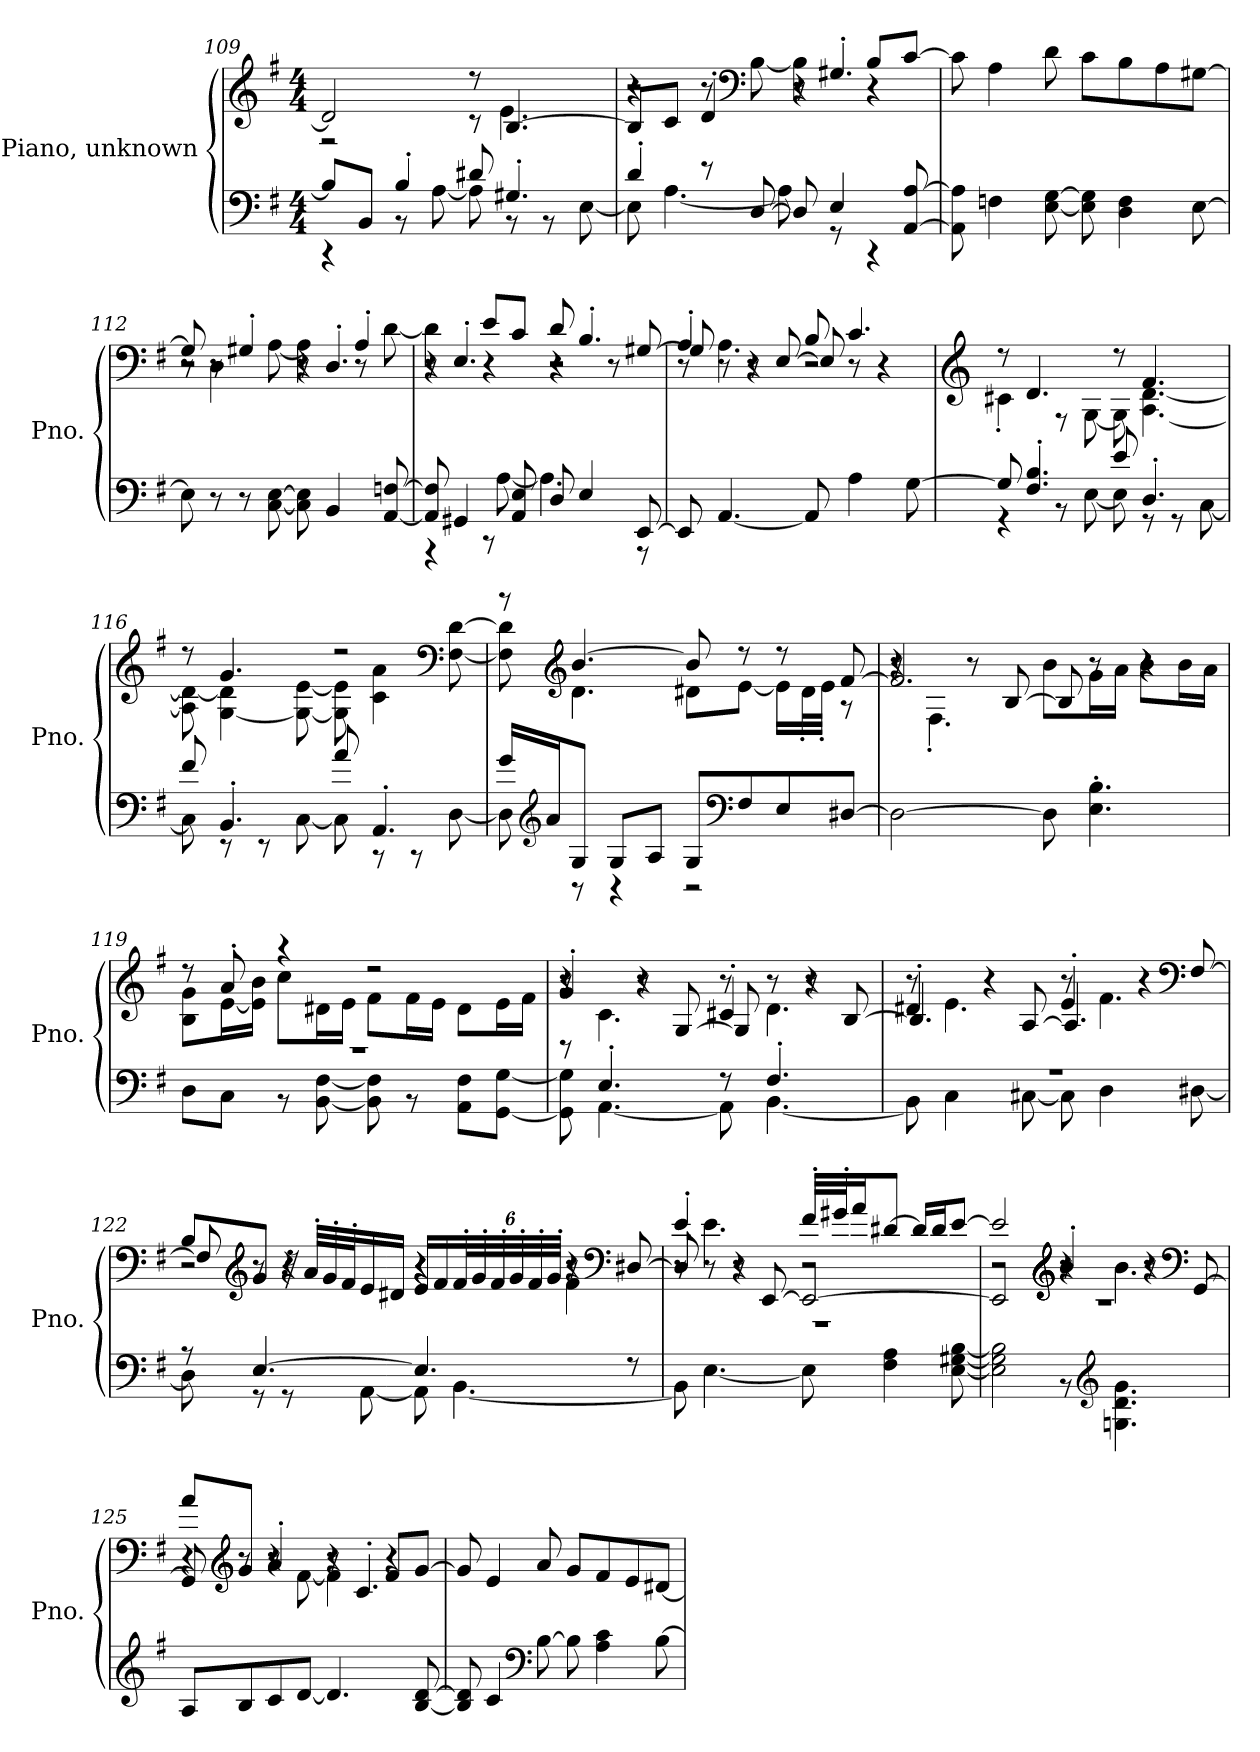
**kern	**kern
*part1	*part1
*staff2	*staff1
*I"Piano, unknown	*
*I'Pno.	*
*clefF4	*clefG2
*k[f#]	*k[f#]
*M4/4	*M4/4
=109	=109
*^	*^
8B/L]	4r	2d#/]	2r
8BB/J	.	.	.
4B'/	8r	.	.
.	[8A\	.	.
8d#X/	8A\]	8r	8r
4.G#X'/	8r	[4.B/	4.e\
.	8r	.	.
.	[8E\	.	.
=110	=110	=110	=110
*	*	*	*^
4d'/	8E\]	8B/L]	4r	2r
.	[4.A\	8c/J	.	.
8r	.	4d'/	8r	.
*	*	*clefF4	*	*
[8D/	.	.	[8B\	.
8D/]	8A\]	4r	4B\]	8r
4E/	8r	.	.	4.G#X'/
.	4r	8B/L	4r	.
[8AA/ [8A/	.	[8c/J	.	.
*v	*v	*	*	*
*	*v	*v	*v
!!LO:LB:g=z
=111	=111
8AA\] 8A\]	8c\]
4Fn\	4A\
[8E\ [8G\	8d\
8E\] 8G\]	8c\L
4D\ 4F\	8B\
.	8A\
[8E\	[8G#X\J
=112	=112
*	*^
*	*	*^
8E\]	8G#/]	8r	2r
8r	8r	4D\	.
8r	4G#X'/	.	.
[8C\ [8E\	.	[8A\	.
8C\] 8E\]	4r	4A\]	8r
4BB/	.	.	4.D'/
.	4A'/	8r	.
[8AA/ [8Fn/	.	[8d\	.
=113	=113	=113	=113
*^	*	*	*
8AA/] 8F/]	4r	4r	4d\]	8r
4GG#X/	.	.	.	4.E'/
.	8r	8e/L	4r	.
8AA/ 8E/	[8A\	8c/J	.	.
8D/	4.A\]	8d/	2r	4r
4E/	.	4.B'/	.	.
.	.	.	.	8r
[8EE/	8r	.	.	[8G#X/
*v	*v	*	*	*
!!LO:LB:g=z	!!	!!
=114	=114	=114	=114
8EE/]	4A'/	8r	8G#/]
[4.AA/	.	4.A\	8r
.	4r	.	8r
.	.	.	[8E/
8AA/]	8B/	2r	8E/]
4A\	4.c/	.	8r
.	.	.	4r
[8G\	.	.	.
*	*v	*v	*v
=115	=115
*	*clefG2
*^	*^
8G/]	4r	8r	4c#X'\
4.F#/' 4.B/'	.	4.d/	.
.	8r	.	8r
.	[8E\	.	[8G\
8e/	8E\]	8r	8G\]
4.D'/	8r	4.f#/	[4.A\ [4.d\
.	8r	.	.
.	[8C\	.	.
=116	=116	=116	=116
8f#/	8C\]	8r	8A\] 8d\_
4.BB'/	8r	4.g/	[4G\ 4d\]
.	8r	.	.
.	[8C\	.	8G\_ [8e\
8a/	8C\]	2r	8G\] 8e\]
4.AA'/	8r	.	4c\ 4a\
.	8r	.	.
*	*	*clefF4	*
.	[8D\	.	[8F#\ [8d\
!!LO:LB:g=z	!!
=117	=117	=117	=117
16g/LL	8D\]	8r	8F#\] 8d\]
*clefG2	*	*	*
16a/J	.	.	.
*	*	*clefG2	*
8G/J	8r	[4.b/	4.d\
8G/L	4r	.	.
8A/J	.	.	.
8G/L	2r	8b/]	8d#X\L
*clefF4	*	*	*
8F#/	.	8r	[8e\J
8E/	.	8r	16e\LL]
.	.	.	32d#'\L
.	.	.	32e'\JJJ
[8D#X/J	.	[8f#/	8r
*v	*v	*	*
=118	=118	=118
*	*	*^
2D#\_	2.f#/]	8r	4r
.	.	4.F#'\	.
.	.	.	8r
.	.	.	[8B/
8D#\]	.	8b\L	8B/]
4.E\' 4.B\'	.	16g\L	8r
.	.	16a\JJ	.
.	4r	8b\L	4r
.	.	16b\L	.
.	.	16a\JJ	.
*	*	*v	*v
=119	=119	=119
*^	*	*
1r	8D\L	8r	8B\ 8g\L
.	8C\J	8a'/	[16e\L
.	.	.	16e\] 16b\JJ
.	8r	4r	8cc\L
.	[8BB\ [8F#\	.	16d#X\L
.	.	.	16e\JJ
.	8BB\] 8F#\]	2r	8f#\L
.	8r	.	16f#\L
.	.	.	16e\JJ
.	8AA\ 8F#\L	.	8d#\L
.	[8GG\ [8G\J	.	16e\L
.	.	.	16f#\JJ
!!LO:LB:g=z
=120	=120	=120	=120
*	*	*	*^
8r	8GG\] 8G\]	4g'/	8r	4r
4.E'/	[4.AA\	.	4.c\	.
.	.	4r	.	8r
.	.	.	.	[8G/
8r	8AA\]	4c#X'/	8r	8G/]
4.F#'/	[4.BB\	.	4.d\	8r
.	.	4r	.	8r
.	.	.	.	[8B/
=121	=121	=121	=121	=121
1r	8BB\]	4d#X'/	8r	4.B/]
.	4C\	.	4.e\	.
.	.	4r	.	.
.	[8C#X\	.	.	[8A/
.	8C#\]	4e'/	8r	4.A/]
.	4D\	.	4.f#\	.
.	.	4r	.	.
*	*	*clefF4	*	*
.	[8D#X\	.	.	[8F#/
!!LO:PB:g=z	!!	!!
=122	=122	=122	=122	=122
8r	8D#\]	8B/L	2r	8F#/]
*	*	*clefG2	*	*
[4.E/	8r	8g/J	.	8r
.	8r	32r	.	4r
.	.	32a'/LLL	.	.
.	.	32g'/	.	.
.	.	32f#'/J	.	.
.	[8AA\	16e/	.	.
.	.	16d#X/JJ	.	.
4.E/]	8AA\]	16e/LL	4r	4r
.	.	16f#/	.	.
*	*	*Xbrackettup	*	*
.	[4.BB\	48f#'/L	.	.
.	.	48g'/	.	.
.	.	48f#'/	.	.
.	.	48g'/	.	.
.	.	48f#'/	.	.
.	.	48g'/JJJ	.	.
.	.	4r	4f#\	8r
*	*	*clefF4	*	*
8r	.	.	.	[8D#X/
=123	=123	=123	=123	=123
1r	8BB\]	4e'/	8r	8D#/]
.	[4.E\	.	4.e\	8r
.	.	4r	.	8r
.	.	.	.	[8EE/
.	8E\]	32f#'/LLL	2r	2EE/_
.	.	32g#X'/J	.	.
.	.	16a/J	.	.
.	4F#\ 4A\	[8d#X/J	.	.
.	.	16d#/LL]	.	.
.	.	16d#/J	.	.
.	[8E\ [8G#X\ [8B\	[8e/J	.	.
!!LO:LB:g=z	!!	!!
=124	=124	=124	=124	=124
1r	2E\] 2G#\] 2B\]	2e/]	2r	2EE/]
*	*	*clefG2	*	*
.	8r	4b'/	8r	4r
*clefG2	*	*	*	*
.	4.Gn\ 4.d\ 4.g\	.	4.b\	.
.	.	4r	.	8r
*	*	*clefF4	*	*
.	.	.	.	[8GG/
*v	*v	*	*	*
=125	=125	=125	=125
8A/L	8a/L	4r	8GG/]
*	*clefG2	*	*
8B/	8g/J	.	8r
8c/	4a'/	8r	4r
[8d/J	.	[8f#\	.
4.d/]	4r	4f#\]	8r
.	.	.	4.c'/
.	8f#/L	4r	.
[8B/ [8d/	[8g/J	.	.
*	*v	*v	*v
=126	=126
8B/] 8d/]	8g/]
4c/	4e/
*clefF4	*
[8B\	8a/
8B\]	8g/L
4A\ 4c\	8f#/
.	8e/
[8B\	[8d#X/J
=	=
*-	*-
